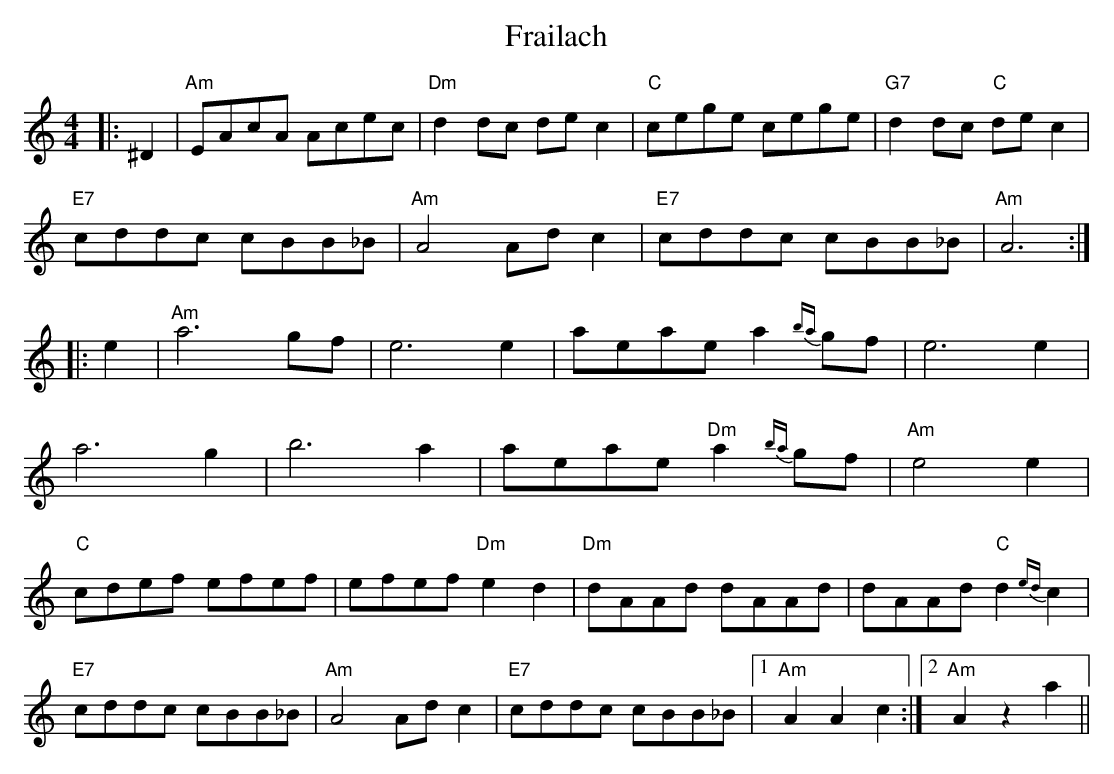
X:1
T: Frailach
M: 4/4
L: 1/8
K: Amin
|:^D2|"Am"EAcA Acec|"Dm"d2dc dec2|"C"cege cege|"G7"d2dc "C"dec2|
"E7"cddc cBB_B|"Am"A4 Adc2|"E7"cddc cBB_B|"Am"A6:|
|:e2|"Am"a6 gf|e6 e2|aeae a2{ba}gf|e6 e2|
a6 g2|b6 a2|aeae "Dm"a2{ba}gf|"Am"e4 e2|
"C"cdef efef|efef "Dm"e2d2|"Dm"dAAd dAAd|dAAd "C"d2{ed}c2|
"E7"cddc cBB_B|"Am"A4 Adc2|"E7"cddc cBB_B|1 "Am"A2A2 c2:|2 "Am"A2z2 a2||
